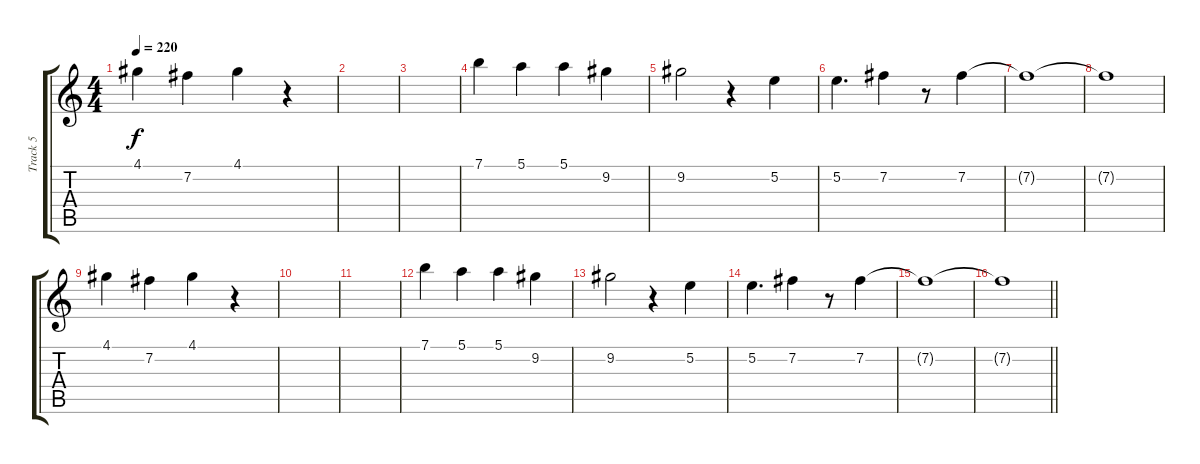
\track ("Track 5" "Track 5") {instrument acousticguitarnylon}
\staff {score tabs}
\tuning (E4 B3 G3 D3 A2 E2) {hide}
\ts (4 4)
\tempo 220
\clef g2
\ks c
4.1.4{dy f} 7.2.4 4.1.4 r.4 |
|
|
7.1.4 5.1.4 5.1.4 9.2.4 |
9.2.2 r.4 5.2.4 |
5.2.4{d} 7.2.4 r.8 7.2.4 |
7.2{t}.1 |
7.2{t}.1 |
4.1.4 7.2.4 4.1.4 r.4 |
|
|
7.1.4 5.1.4 5.1.4 9.2.4 |
9.2.2 r.4 5.2.4 |
5.2.4{d} 7.2.4 r.8 7.2.4 |
7.2{t}.1 |
\barLineRight lightlight
7.2{t}.1
